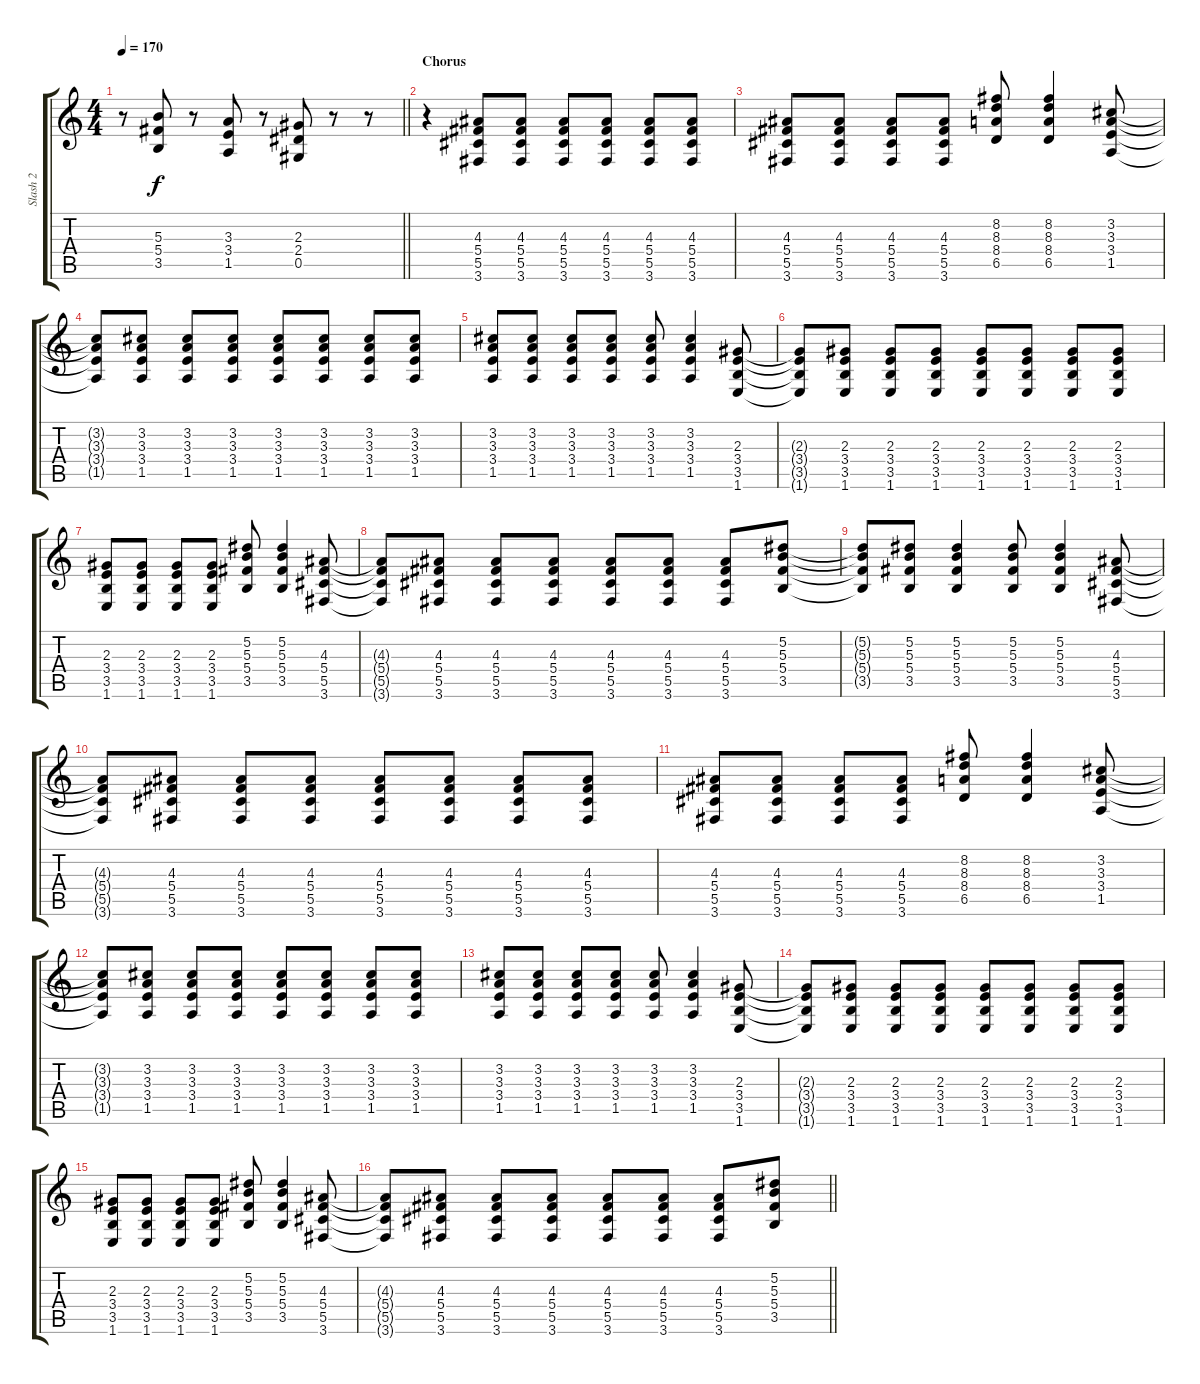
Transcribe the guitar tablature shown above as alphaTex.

\track ("Slash 2" "Slash 2") {instrument distortionguitar}
\staff {score tabs}
\tuning (Eb4 Bb3 Gb3 Db3 Ab2 Eb2) {hide}
\ts (4 4)
\tempo 170
\clef g2
\barLineRight lightlight
\ks c
r.8{dy f} (5.3 5.4 3.5).8 r.8 (3.3 3.4 1.5).8 r.8 (2.3 2.4 0.5).8 r.8 r.8 |
\section ("" "Chorus")
r.4 (4.3 5.4 5.5 3.6).8 (4.3 5.4 5.5 3.6).8 (4.3 5.4 5.5 3.6).8 (4.3 5.4 5.5 3.6).8 (4.3 5.4 5.5 3.6).8 (4.3 5.4 5.5 3.6).8 |
(4.3 5.4 5.5 3.6).8 (4.3 5.4 5.5 3.6).8 (4.3 5.4 5.5 3.6).8 (4.3 5.4 5.5 3.6).8 (8.2 8.3 8.4 6.5).8 (8.2 8.3 8.4 6.5).4 (3.2 3.3 3.4 1.5).8 |
(3.2{t} 3.3{t} 3.4{t} 1.5{t}).8 (3.2 3.3 3.4 1.5).8 (3.2 3.3 3.4 1.5).8 (3.2 3.3 3.4 1.5).8 (3.2 3.3 3.4 1.5).8 (3.2 3.3 3.4 1.5).8 (3.2 3.3 3.4 1.5).8 (3.2 3.3 3.4 1.5).8 |
(3.2 3.3 3.4 1.5).8 (3.2 3.3 3.4 1.5).8 (3.2 3.3 3.4 1.5).8 (3.2 3.3 3.4 1.5).8 (3.2 3.3 3.4 1.5).8 (3.2 3.3 3.4 1.5).4 (2.3 3.4 3.5 1.6).8 |
(2.3{t} 3.4{t} 3.5{t} 1.6{t}).8 (2.3 3.4 3.5 1.6).8 (2.3 3.4 3.5 1.6).8 (2.3 3.4 3.5 1.6).8 (2.3 3.4 3.5 1.6).8 (2.3 3.4 3.5 1.6).8 (2.3 3.4 3.5 1.6).8 (2.3 3.4 3.5 1.6).8 |
(2.3 3.4 3.5 1.6).8 (2.3 3.4 3.5 1.6).8 (2.3 3.4 3.5 1.6).8 (2.3 3.4 3.5 1.6).8 (5.2 5.3 5.4 3.5).8 (5.2 5.3 5.4 3.5).4 (4.3 5.4 5.5 3.6).8 |
(4.3{t} 5.4{t} 5.5{t} 3.6{t}).8 (4.3 5.4 5.5 3.6).8 (4.3 5.4 5.5 3.6).8 (4.3 5.4 5.5 3.6).8 (4.3 5.4 5.5 3.6).8 (4.3 5.4 5.5 3.6).8 (4.3 5.4 5.5 3.6).8 (5.2 5.3 5.4 3.5).8 |
(5.2{t} 5.3{t} 5.4{t} 3.5{t}).8 (5.2 5.3 5.4 3.5).8 (5.2 5.3 5.4 3.5).4 (5.2 5.3 5.4 3.5).8 (5.2 5.3 5.4 3.5).4 (4.3 5.4 5.5 3.6).8 |
(4.3{t} 5.4{t} 5.5{t} 3.6{t}).8 (4.3 5.4 5.5 3.6).8 (4.3 5.4 5.5 3.6).8 (4.3 5.4 5.5 3.6).8 (4.3 5.4 5.5 3.6).8 (4.3 5.4 5.5 3.6).8 (4.3 5.4 5.5 3.6).8 (4.3 5.4 5.5 3.6).8 |
(4.3 5.4 5.5 3.6).8 (4.3 5.4 5.5 3.6).8 (4.3 5.4 5.5 3.6).8 (4.3 5.4 5.5 3.6).8 (8.2 8.3 8.4 6.5).8 (8.2 8.3 8.4 6.5).4 (3.2 3.3 3.4 1.5).8 |
(3.2{t} 3.3{t} 3.4{t} 1.5{t}).8 (3.2 3.3 3.4 1.5).8 (3.2 3.3 3.4 1.5).8 (3.2 3.3 3.4 1.5).8 (3.2 3.3 3.4 1.5).8 (3.2 3.3 3.4 1.5).8 (3.2 3.3 3.4 1.5).8 (3.2 3.3 3.4 1.5).8 |
(3.2 3.3 3.4 1.5).8 (3.2 3.3 3.4 1.5).8 (3.2 3.3 3.4 1.5).8 (3.2 3.3 3.4 1.5).8 (3.2 3.3 3.4 1.5).8 (3.2 3.3 3.4 1.5).4 (2.3 3.4 3.5 1.6).8 |
(2.3{t} 3.4{t} 3.5{t} 1.6{t}).8 (2.3 3.4 3.5 1.6).8 (2.3 3.4 3.5 1.6).8 (2.3 3.4 3.5 1.6).8 (2.3 3.4 3.5 1.6).8 (2.3 3.4 3.5 1.6).8 (2.3 3.4 3.5 1.6).8 (2.3 3.4 3.5 1.6).8 |
(2.3 3.4 3.5 1.6).8 (2.3 3.4 3.5 1.6).8 (2.3 3.4 3.5 1.6).8 (2.3 3.4 3.5 1.6).8 (5.2 5.3 5.4 3.5).8 (5.2 5.3 5.4 3.5).4 (4.3 5.4 5.5 3.6).8 |
\barLineRight lightlight
(4.3{t} 5.4{t} 5.5{t} 3.6{t}).8 (4.3 5.4 5.5 3.6).8 (4.3 5.4 5.5 3.6).8 (4.3 5.4 5.5 3.6).8 (4.3 5.4 5.5 3.6).8 (4.3 5.4 5.5 3.6).8 (4.3 5.4 5.5 3.6).8 (5.2 5.3 5.4 3.5).8
